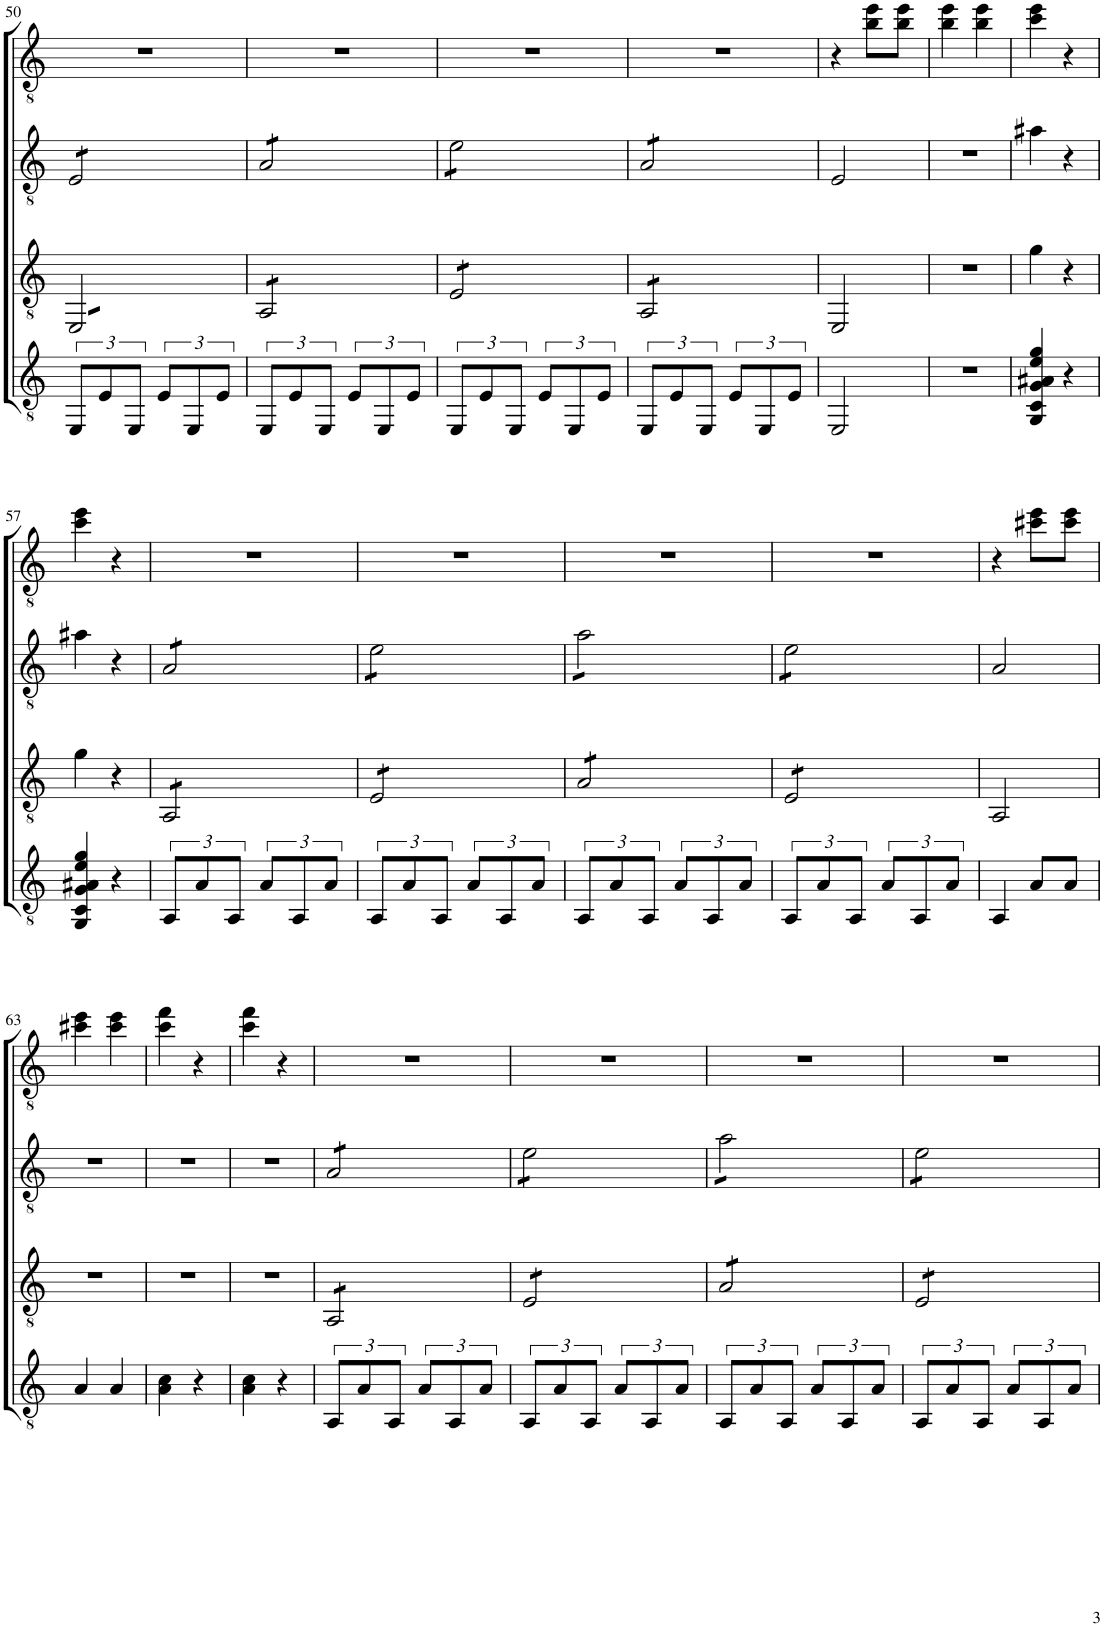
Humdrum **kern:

**kern	**kern	**kern	**kern
*part4	*part3	*part2	*part1
*staff4	*staff3	*staff2	*staff1
*I"Guitare classique	*I"Guitare classique	*I"Guitare classique	*I"Guitare classique
!!LO:PB:g=z
*clefGv2	*clefGv2	*clefGv2	*clefGv2
*k[]	*k[]	*k[]	*k[]
*M2/4	*M2/4	*M2/4	*M2/4
=50	=50	=50	=50
*	*tremolo	*	*
*	*	*tremolo	*
12EE/L	8EE/L	8E/L	2r
12E/	.	.	.
.	8EE/	8E/	.
12EE/J	.	.	.
12E/L	8EE/	8E/	.
12EE/	.	.	.
.	8EE/J	8E/J	.
12E/J	.	.	.
=51	=51	=51	=51
12EE/L	8AA/L	8A/L	2r
12E/	.	.	.
.	8AA/	8A/	.
12EE/J	.	.	.
12E/L	8AA/	8A/	.
12EE/	.	.	.
.	8AA/J	8A/J	.
12E/J	.	.	.
=52	=52	=52	=52
12EE/L	8E/L	8e\L	2r
12E/	.	.	.
.	8E/	8e\	.
12EE/J	.	.	.
12E/L	8E/	8e\	.
12EE/	.	.	.
.	8E/J	8e\J	.
12E/J	.	.	.
=53	=53	=53	=53
12EE/L	8AA/L	8A/L	2r
12E/	.	.	.
.	8AA/	8A/	.
12EE/J	.	.	.
12E/L	8AA/	8A/	.
12EE/	.	.	.
.	8AA/J	8A/J	.
*	*	*Xtremolo	*
*	*Xtremolo	*	*
12E/J	.	.	.
=54	=54	=54	=54
2EE/	2EE/	2E/	4r
.	.	.	8b\ 8ee\L
.	.	.	8b\ 8ee\J
=55	=55	=55	=55
2r	2r	2r	4b\ 4ee\
.	.	.	4b\ 4ee\
=56	=56	=56	=56
4GG/ 4C/ 4G/ 4A#X/ 4e/ 4g/	4g\	4a#X\	4cc\ 4ee\
4r	4r	4r	4r
!!LO:LB:g=z
=57	=57	=57	=57
4GG/ 4C/ 4G/ 4A#X/ 4e/ 4g/	4g\	4a#X\	4cc\ 4ee\
4r	4r	4r	4r
=58	=58	=58	=58
*	*tremolo	*	*
*	*	*tremolo	*
12AA/L	8AA/L	8A/L	2r
12A/	.	.	.
.	8AA/	8A/	.
12AA/J	.	.	.
12A/L	8AA/	8A/	.
12AA/	.	.	.
.	8AA/J	8A/J	.
12A/J	.	.	.
=59	=59	=59	=59
12AA/L	8E/L	8e\L	2r
12A/	.	.	.
.	8E/	8e\	.
12AA/J	.	.	.
12A/L	8E/	8e\	.
12AA/	.	.	.
.	8E/J	8e\J	.
12A/J	.	.	.
=60	=60	=60	=60
12AA/L	8A/L	8a\L	2r
12A/	.	.	.
.	8A/	8a\	.
12AA/J	.	.	.
12A/L	8A/	8a\	.
12AA/	.	.	.
.	8A/J	8a\J	.
12A/J	.	.	.
=61	=61	=61	=61
12AA/L	8E/L	8e\L	2r
12A/	.	.	.
.	8E/	8e\	.
12AA/J	.	.	.
12A/L	8E/	8e\	.
12AA/	.	.	.
.	8E/J	8e\J	.
*	*	*Xtremolo	*
*	*Xtremolo	*	*
12A/J	.	.	.
=62	=62	=62	=62
4AA/	2AA/	2A/	4r
8A/L	.	.	8cc#X\ 8ee\L
8A/J	.	.	8cc#\ 8ee\J
!!LO:LB:g=z
=63	=63	=63	=63
4A/	2r	2r	4cc#X\ 4ee\
4A/	.	.	4cc#\ 4ee\
=64	=64	=64	=64
4A\ 4c\	2r	2r	4cc\ 4ff\
4r	.	.	4r
=65	=65	=65	=65
4A\ 4c\	2r	2r	4cc\ 4ff\
4r	.	.	4r
=66	=66	=66	=66
*	*tremolo	*	*
*	*	*tremolo	*
12AA/L	8AA/L	8A/L	2r
12A/	.	.	.
.	8AA/	8A/	.
12AA/J	.	.	.
12A/L	8AA/	8A/	.
12AA/	.	.	.
.	8AA/J	8A/J	.
12A/J	.	.	.
=67	=67	=67	=67
12AA/L	8E/L	8e\L	2r
12A/	.	.	.
.	8E/	8e\	.
12AA/J	.	.	.
12A/L	8E/	8e\	.
12AA/	.	.	.
.	8E/J	8e\J	.
12A/J	.	.	.
=68	=68	=68	=68
12AA/L	8A/L	8a\L	2r
12A/	.	.	.
.	8A/	8a\	.
12AA/J	.	.	.
12A/L	8A/	8a\	.
12AA/	.	.	.
.	8A/J	8a\J	.
12A/J	.	.	.
=69	=69	=69	=69
12AA/L	8E/L	8e\L	2r
12A/	.	.	.
.	8E/	8e\	.
12AA/J	.	.	.
12A/L	8E/	8e\	.
12AA/	.	.	.
.	8E/J	8e\J	.
*	*	*Xtremolo	*
*	*Xtremolo	*	*
12A/J	.	.	.
=	=	=	=
*-	*-	*-	*-
